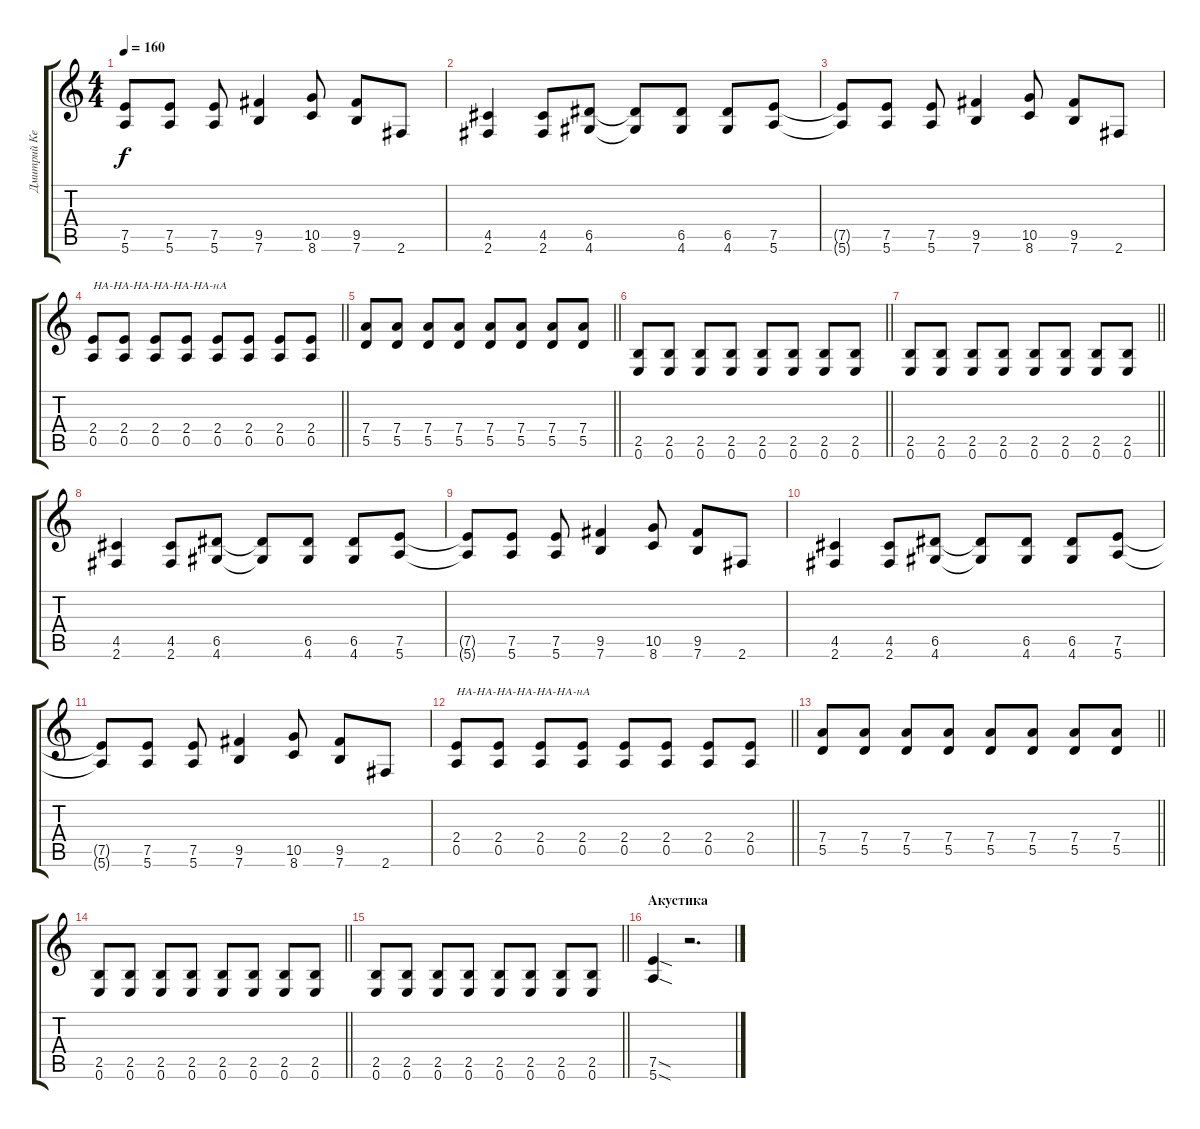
\track ("Дмитрий Кежватов" "Дмитрий Ке") {instrument overdrivenguitar}
\staff {score tabs}
\tuning (E4 B3 G3 D3 A2 E2) {hide}
\ts (4 4)
\tempo 160
\clef g2
\ks c
(7.5{t} 5.6{t}).8{dy f} (7.5 5.6).8 (7.5 5.6).8 (9.5 7.6).4 (10.5 8.6).8 (9.5 7.6).8 2.6.8 |
(4.5 2.6).4 (4.5 2.6).8 (6.5 4.6).8 (6.5{t} 4.6{t}).8 (6.5 4.6).8 (6.5 4.6).8 (7.5 5.6).8 |
(7.5{t} 5.6{t}).8 (7.5 5.6).8 (7.5 5.6).8 (9.5 7.6).4 (10.5 8.6).8 (9.5 7.6).8 2.6.8 |
\barLineRight lightlight
(2.4 0.5).8{txt "НА-НА-НА-НА-НА-НА-нА"} (2.4 0.5).8 (2.4 0.5).8 (2.4 0.5).8 (2.4 0.5).8 (2.4 0.5).8 (2.4 0.5).8 (2.4 0.5).8 |
\barLineRight lightlight
(7.4 5.5).8 (7.4 5.5).8 (7.4 5.5).8 (7.4 5.5).8 (7.4 5.5).8 (7.4 5.5).8 (7.4 5.5).8 (7.4 5.5).8 |
\barLineRight lightlight
(2.5 0.6).8 (2.5 0.6).8 (2.5 0.6).8 (2.5 0.6).8 (2.5 0.6).8 (2.5 0.6).8 (2.5 0.6).8 (2.5 0.6).8 |
\barLineRight lightlight
(2.5 0.6).8 (2.5 0.6).8 (2.5 0.6).8 (2.5 0.6).8 (2.5 0.6).8 (2.5 0.6).8 (2.5 0.6).8 (2.5 0.6).8 |
(4.5 2.6).4 (4.5 2.6).8 (6.5 4.6).8 (6.5{t} 4.6{t}).8 (6.5 4.6).8 (6.5 4.6).8 (7.5 5.6).8 |
(7.5{t} 5.6{t}).8 (7.5 5.6).8 (7.5 5.6).8 (9.5 7.6).4 (10.5 8.6).8 (9.5 7.6).8 2.6.8 |
(4.5 2.6).4 (4.5 2.6).8 (6.5 4.6).8 (6.5{t} 4.6{t}).8 (6.5 4.6).8 (6.5 4.6).8 (7.5 5.6).8 |
(7.5{t} 5.6{t}).8 (7.5 5.6).8 (7.5 5.6).8 (9.5 7.6).4 (10.5 8.6).8 (9.5 7.6).8 2.6.8 |
\barLineRight lightlight
(2.4 0.5).8{txt "НА-НА-НА-НА-НА-НА-нА"} (2.4 0.5).8 (2.4 0.5).8 (2.4 0.5).8 (2.4 0.5).8 (2.4 0.5).8 (2.4 0.5).8 (2.4 0.5).8 |
\barLineRight lightlight
(7.4 5.5).8 (7.4 5.5).8 (7.4 5.5).8 (7.4 5.5).8 (7.4 5.5).8 (7.4 5.5).8 (7.4 5.5).8 (7.4 5.5).8 |
\barLineRight lightlight
(2.5 0.6).8 (2.5 0.6).8 (2.5 0.6).8 (2.5 0.6).8 (2.5 0.6).8 (2.5 0.6).8 (2.5 0.6).8 (2.5 0.6).8 |
\barLineRight lightlight
(2.5 0.6).8 (2.5 0.6).8 (2.5 0.6).8 (2.5 0.6).8 (2.5 0.6).8 (2.5 0.6).8 (2.5 0.6).8 (2.5 0.6).8 |
\section ("" "Акустика")
(7.5{sod} 5.6{sod}).4 r.2{d}
